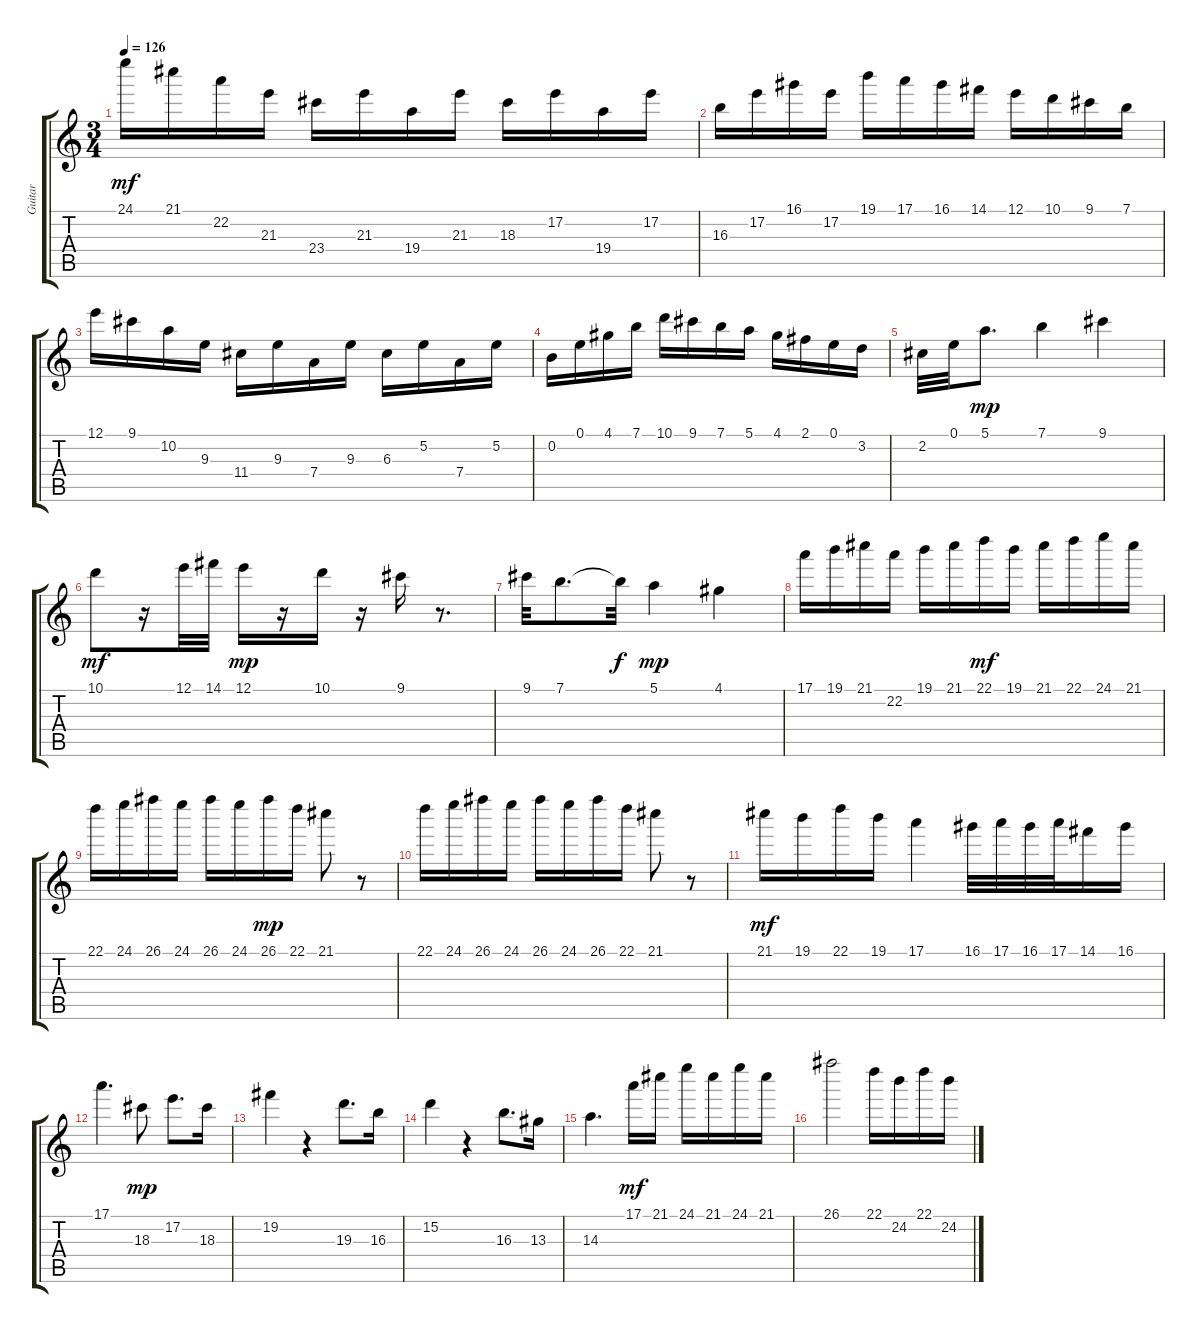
\track ("Guitar" "Guitar") {instrument acousticguitarnylon}
\staff {score tabs}
\tuning (E4 B3 G3 D3 A2 E2) {hide}
\ts (3 4)
\tempo 126
\clef g2
\ks c
24.1.16{dy mf} 21.1.16 22.2.16 21.3.16 23.4.16 21.3.16 19.4.16 21.3.16 18.3.16 17.2.16 19.4.16 17.2.16 |
16.3.16 17.2.16 16.1.16 17.2.16 19.1.16 17.1.16 16.1.16 14.1.16 12.1.16 10.1.16 9.1.16 7.1.16 |
12.1.16 9.1.16 10.2.16 9.3.16 11.4.16 9.3.16 7.4.16 9.3.16 6.3.16 5.2.16 7.4.16 5.2.16 |
0.2.16 0.1.16 4.1.16 7.1.16 10.1.16 9.1.16 7.1.16 5.1.16 4.1.16 2.1.16 0.1.16 3.2.16 |
2.2.32 0.1.32 5.1.8{d dy mp} 7.1.4 9.1.4 |
10.1.8{dy mf} r.16 12.1.32 14.1.32 12.1.16{dy mp} r.16 10.1.16 r.16 9.1.16 r.8{d} |
9.1.32 7.1.8{d} 7.1{t}.32{dy f} 5.1.4{dy mp} 4.1.4 |
17.1.16 19.1.16 21.1.16 22.2.16 19.1.16 21.1.16 22.1.16{dy mf} 19.1.16 21.1.16 22.1.16 24.1.16 21.1.16 |
22.1.16 24.1.16 26.1.16 24.1.16 26.1.16 24.1.16 26.1.16{dy mp} 22.1.16 21.1.8 r.8 |
22.1.16 24.1.16 26.1.16 24.1.16 26.1.16 24.1.16 26.1.16 22.1.16 21.1.8 r.8 |
21.1.16{dy mf} 19.1.16 22.1.16 19.1.16 17.1.4 16.1.32 17.1.32 16.1.32 17.1.32 14.1.16 16.1.16 |
17.1.4{d} 18.3.8{dy mp} 17.2.8{d} 18.3.16 |
19.2.4 r.4 19.3.8{d} 16.3.16 |
15.2.4 r.4 16.3.8{d} 13.3.16 |
14.3.4{d} 17.1.16{dy mf} 21.1.16 24.1.16 21.1.16 24.1.16 21.1.16 |
26.1.2 22.1.16 24.2.16 22.1.16 24.2.16
